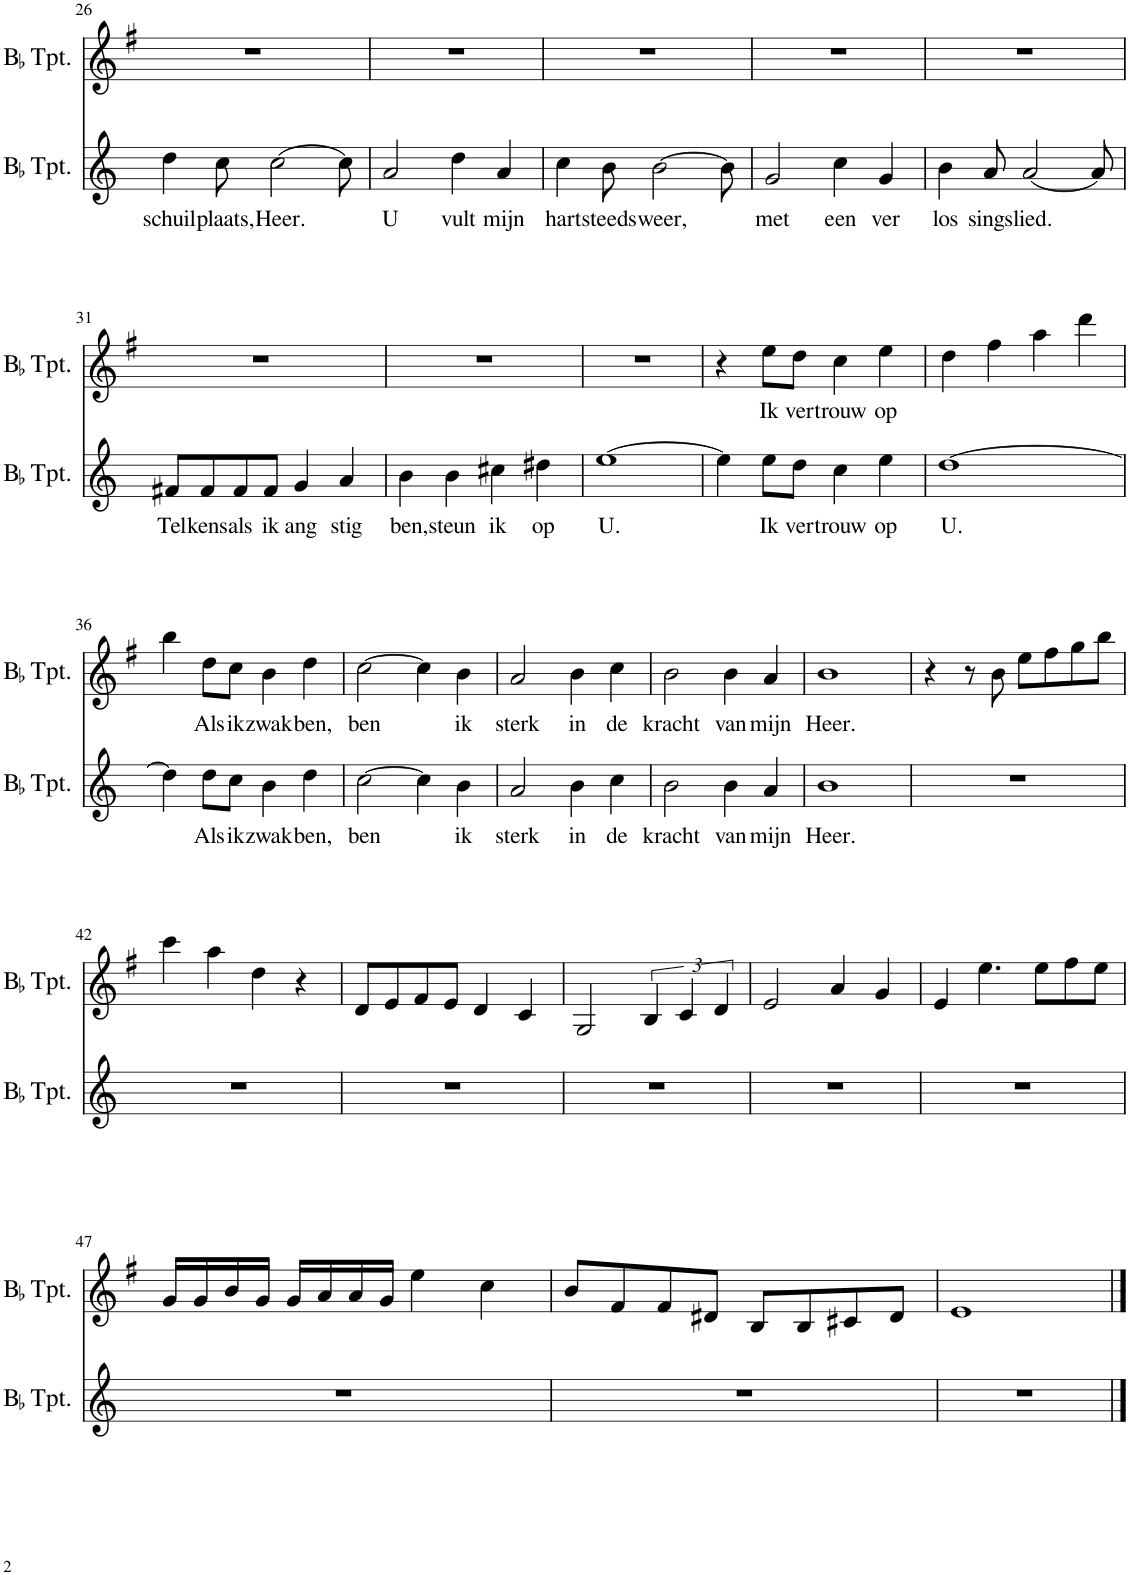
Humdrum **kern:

**kern	**text	**kern	**text
*part2	*part2	*part1	*part1
*staff2	*staff2	*staff1	*staff1
*I"BaccidentalFlat Trumpet	*	*I"BaccidentalFlat Trumpet	*
*I'BaccidentalFlat Tpt.	*	*I'BaccidentalFlat Tpt.	*
!!LO:PB:g=z
*clefG2	*	*clefG2	*
*Trd1c2	*	*Trd1c2	*
*k[]	*	*k[f#]	*
*M4/4	*	*M4/4	*
=26	=26	=26	=26
!	!LO:LY:b	!	!
4dd\	schuil	1r	.
!	!LO:LY:b	!	!
8cc\	plaats,	.	.
!	!LO:LY:b	!	!
[2cc\	Heer.	.	.
8cc\]	.	.	.
=27	=27	=27	=27
!	!LO:LY:b	!	!
2a/	U	1r	.
!	!LO:LY:b	!	!
4dd\	vult	.	.
!	!LO:LY:b	!	!
4a/	mijn	.	.
=28	=28	=28	=28
!	!LO:LY:b	!	!
4cc\	hart	1r	.
!	!LO:LY:b	!	!
8b\	steeds	.	.
!	!LO:LY:b	!	!
[2b\	weer,	.	.
8b\]	.	.	.
=29	=29	=29	=29
!	!LO:LY:b	!	!
2g/	met	1r	.
!	!LO:LY:b	!	!
4cc\	een	.	.
!	!LO:LY:b	!	!
4g/	ver	.	.
=30	=30	=30	=30
!	!LO:LY:b	!	!
4b\	los	1r	.
!	!LO:LY:b	!	!
8a/	sings	.	.
!	!LO:LY:b	!	!
[2a/	lied.	.	.
8a/]	.	.	.
!!LO:LB:g=z
=31	=31	=31	=31
!	!LO:LY:b	!	!
8f#X/L	Tel	1r	.
!	!LO:LY:b	!	!
8f#/	kens	.	.
!	!LO:LY:b	!	!
8f#/	als	.	.
!	!LO:LY:b	!	!
8f#/J	ik	.	.
!	!LO:LY:b	!	!
4g/	ang	.	.
!	!LO:LY:b	!	!
4a/	stig	.	.
=32	=32	=32	=32
!	!LO:LY:b	!	!
4b\	ben,	1r	.
!	!LO:LY:b	!	!
4b\	steun	.	.
!	!LO:LY:b	!	!
4cc#X\	ik	.	.
!	!LO:LY:b	!	!
4dd#X\	op	.	.
=33	=33	=33	=33
!	!LO:LY:b	!	!
[1ee	U.	1r	.
=34	=34	=34	=34
4ee\]	.	4r	.
!	!LO:LY:b	!	!LO:LY:b
8ee\L	Ik	8ee\L	Ik
!	!LO:LY:b	!	!LO:LY:b
8dd\J	ver	8dd\J	ver
!	!LO:LY:b	!	!LO:LY:b
4cc\	trouw	4cc\	trouw
!	!LO:LY:b	!	!LO:LY:b
4ee\	op	4ee\	op
=35	=35	=35	=35
!	!LO:LY:b	!	!
[1dd	U.	4dd\	.
.	.	4ff#\	.
.	.	4aa\	.
.	.	4ddd\	.
!!LO:LB:g=z
=36	=36	=36	=36
4dd\]	.	4bb\	.
!	!LO:LY:b	!	!LO:LY:b
8dd\L	Als	8dd\L	Als
!	!LO:LY:b	!	!LO:LY:b
8cc\J	ik	8cc\J	ik
!	!LO:LY:b	!	!LO:LY:b
4b\	zwak	4b\	zwak
!	!LO:LY:b	!	!LO:LY:b
4dd\	ben,	4dd\	ben,
=37	=37	=37	=37
!	!LO:LY:b	!	!LO:LY:b
[2cc\	ben	[2cc\	ben
4cc\]	.	4cc\]	.
!	!LO:LY:b	!	!LO:LY:b
4b\	ik	4b\	ik
=38	=38	=38	=38
!	!LO:LY:b	!	!LO:LY:b
2a/	sterk	2a/	sterk
!	!LO:LY:b	!	!LO:LY:b
4b\	in	4b\	in
!	!LO:LY:b	!	!LO:LY:b
4cc\	de	4cc\	de
=39	=39	=39	=39
!	!LO:LY:b	!	!LO:LY:b
2b\	kracht	2b\	kracht
!	!LO:LY:b	!	!LO:LY:b
4b\	van	4b\	van
!	!LO:LY:b	!	!LO:LY:b
4a/	mijn	4a/	mijn
=40	=40	=40	=40
!	!LO:LY:b	!	!LO:LY:b
1b	Heer.	1b	Heer.
=41	=41	=41	=41
1r	.	4r	.
.	.	8r	.
.	.	8b\	.
.	.	8ee\L	.
.	.	8ff#\	.
.	.	8gg\	.
.	.	8bb\J	.
!!LO:LB:g=z
=42	=42	=42	=42
1r	.	4ccc\	.
.	.	4aa\	.
.	.	4dd\	.
.	.	4r	.
=43	=43	=43	=43
1r	.	8d/L	.
.	.	8e/	.
.	.	8f#/	.
.	.	8e/J	.
.	.	4d/	.
.	.	4c/	.
=44	=44	=44	=44
1r	.	2G/	.
.	.	6B/	.
.	.	6c/	.
.	.	6d/	.
=45	=45	=45	=45
1r	.	2e/	.
.	.	4a/	.
.	.	4g/	.
=46	=46	=46	=46
1r	.	4e/	.
.	.	4.ee\	.
.	.	8ee\L	.
.	.	8ff#\	.
.	.	8ee\J	.
!!LO:LB:g=z
=47	=47	=47	=47
1r	.	16g/LL	.
.	.	16g/	.
.	.	16b/	.
.	.	16g/JJ	.
.	.	16g/LL	.
.	.	16a/	.
.	.	16a/	.
.	.	16g/JJ	.
.	.	4ee\	.
.	.	4cc\	.
=48	=48	=48	=48
1r	.	8b/L	.
.	.	8f#/	.
.	.	8f#/	.
.	.	8d#X/J	.
.	.	8B/L	.
.	.	8B/	.
.	.	8c#X/	.
.	.	8d#/J	.
=49	=49	=49	=49
1r	.	1e	.
==	==	==	==
*-	*-	*-	*-
